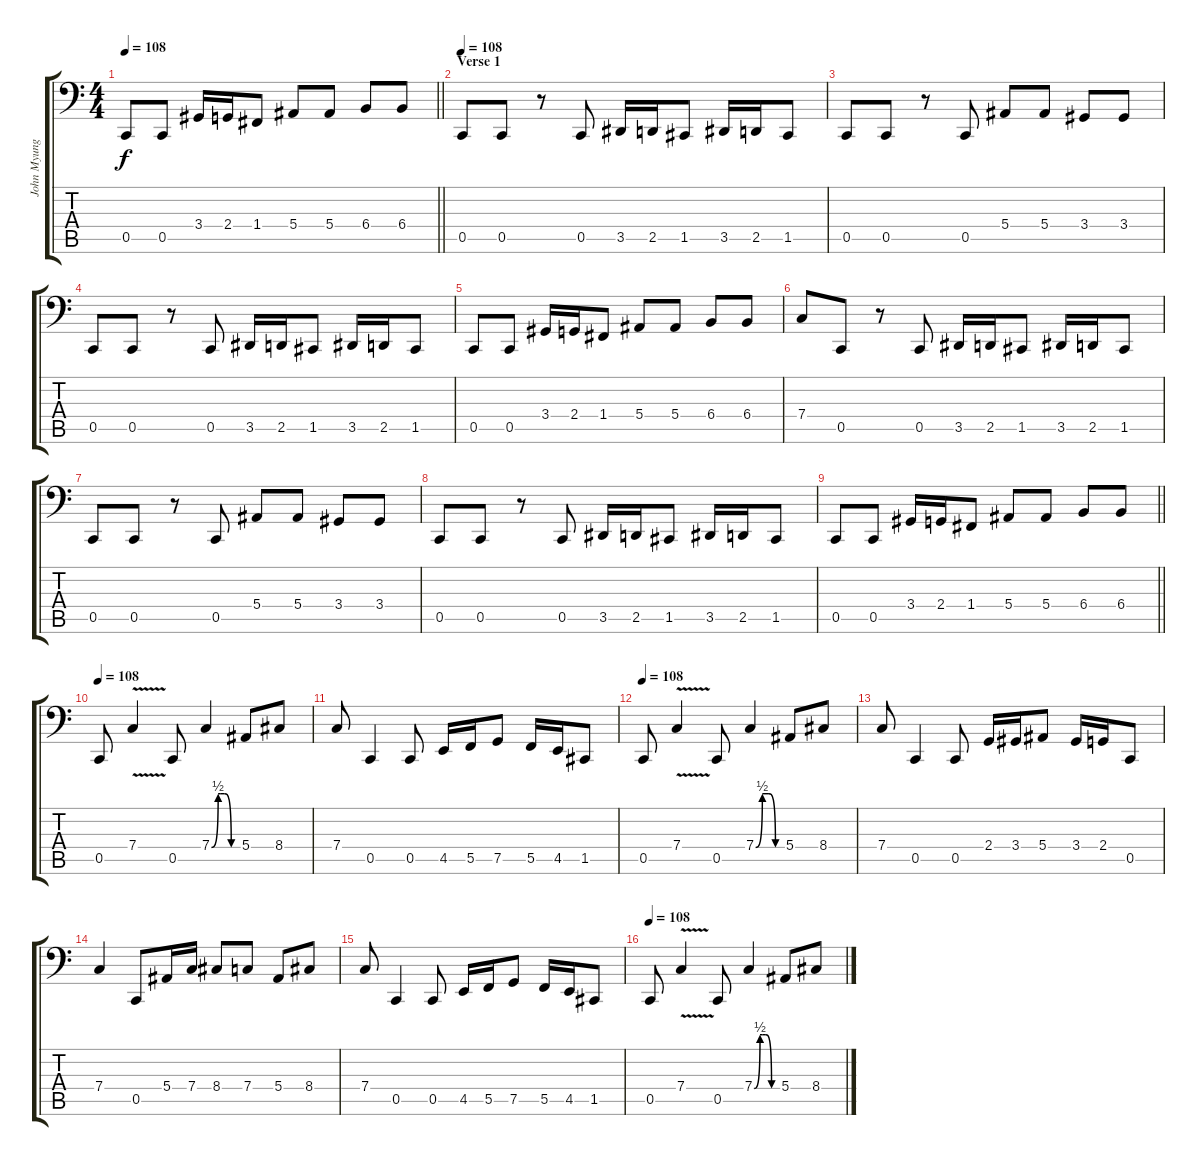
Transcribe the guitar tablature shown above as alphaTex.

\track ("John Myung" "John Myung") {instrument electricbassfinger}
\staff {score tabs}
\tuning (Ab2 Eb2 Bb1 F1 C1 G0) {hide}
\ts (4 4)
\tempo 108
\clef f4
\barLineRight lightlight
\ks c
0.5.8{dy f} 0.5.8 3.4.16 2.4.16 1.4.8 5.4.8 5.4.8 6.4.8 6.4.8 |
\section ("" "Verse 1")
\tempo 108
0.5.8 0.5.8 r.8 0.5.8 3.5.16 2.5.16 1.5.8 3.5.16 2.5.16 1.5.8 |
0.5.8 0.5.8 r.8 0.5.8 5.4.8 5.4.8 3.4.8 3.4.8 |
0.5.8 0.5.8 r.8 0.5.8 3.5.16 2.5.16 1.5.8 3.5.16 2.5.16 1.5.8 |
0.5.8 0.5.8 3.4.16 2.4.16 1.4.8 5.4.8 5.4.8 6.4.8 6.4.8 |
7.4.8 0.5.8 r.8 0.5.8 3.5.16 2.5.16 1.5.8 3.5.16 2.5.16 1.5.8 |
0.5.8 0.5.8 r.8 0.5.8 5.4.8 5.4.8 3.4.8 3.4.8 |
0.5.8 0.5.8 r.8 0.5.8 3.5.16 2.5.16 1.5.8 3.5.16 2.5.16 1.5.8 |
\barLineRight lightlight
0.5.8 0.5.8 3.4.16 2.4.16 1.4.8 5.4.8 5.4.8 6.4.8 6.4.8 |
\tempo 108
0.5.8 7.4{v}.4 0.5.8 7.4{be (custom 0 0 15 2 21 2 30 2 45 0 60 0)}.4 5.4.8 8.4.8 |
7.4.8 0.5.4 0.5.8 4.5.16 5.5.16 7.5.8 5.5.16 4.5.16 1.5.8 |
\tempo 108
0.5.8 7.4{v}.4 0.5.8 7.4{be (custom 0 0 15 2 21 2 30 2 45 0 60 0)}.4 5.4.8 8.4.8 |
7.4.8 0.5.4 0.5.8 2.4.16 3.4.16 5.4.8 3.4.16 2.4.16 0.5.8 |
7.4.4 0.5.8 5.4.16 7.4.16 8.4.8 7.4.8 5.4.8 8.4.8 |
7.4.8 0.5.4 0.5.8 4.5.16 5.5.16 7.5.8 5.5.16 4.5.16 1.5.8 |
\tempo 108
0.5.8 7.4{v}.4 0.5.8 7.4{be (custom 0 0 15 2 21 2 30 2 45 0 60 0)}.4 5.4.8 8.4.8
